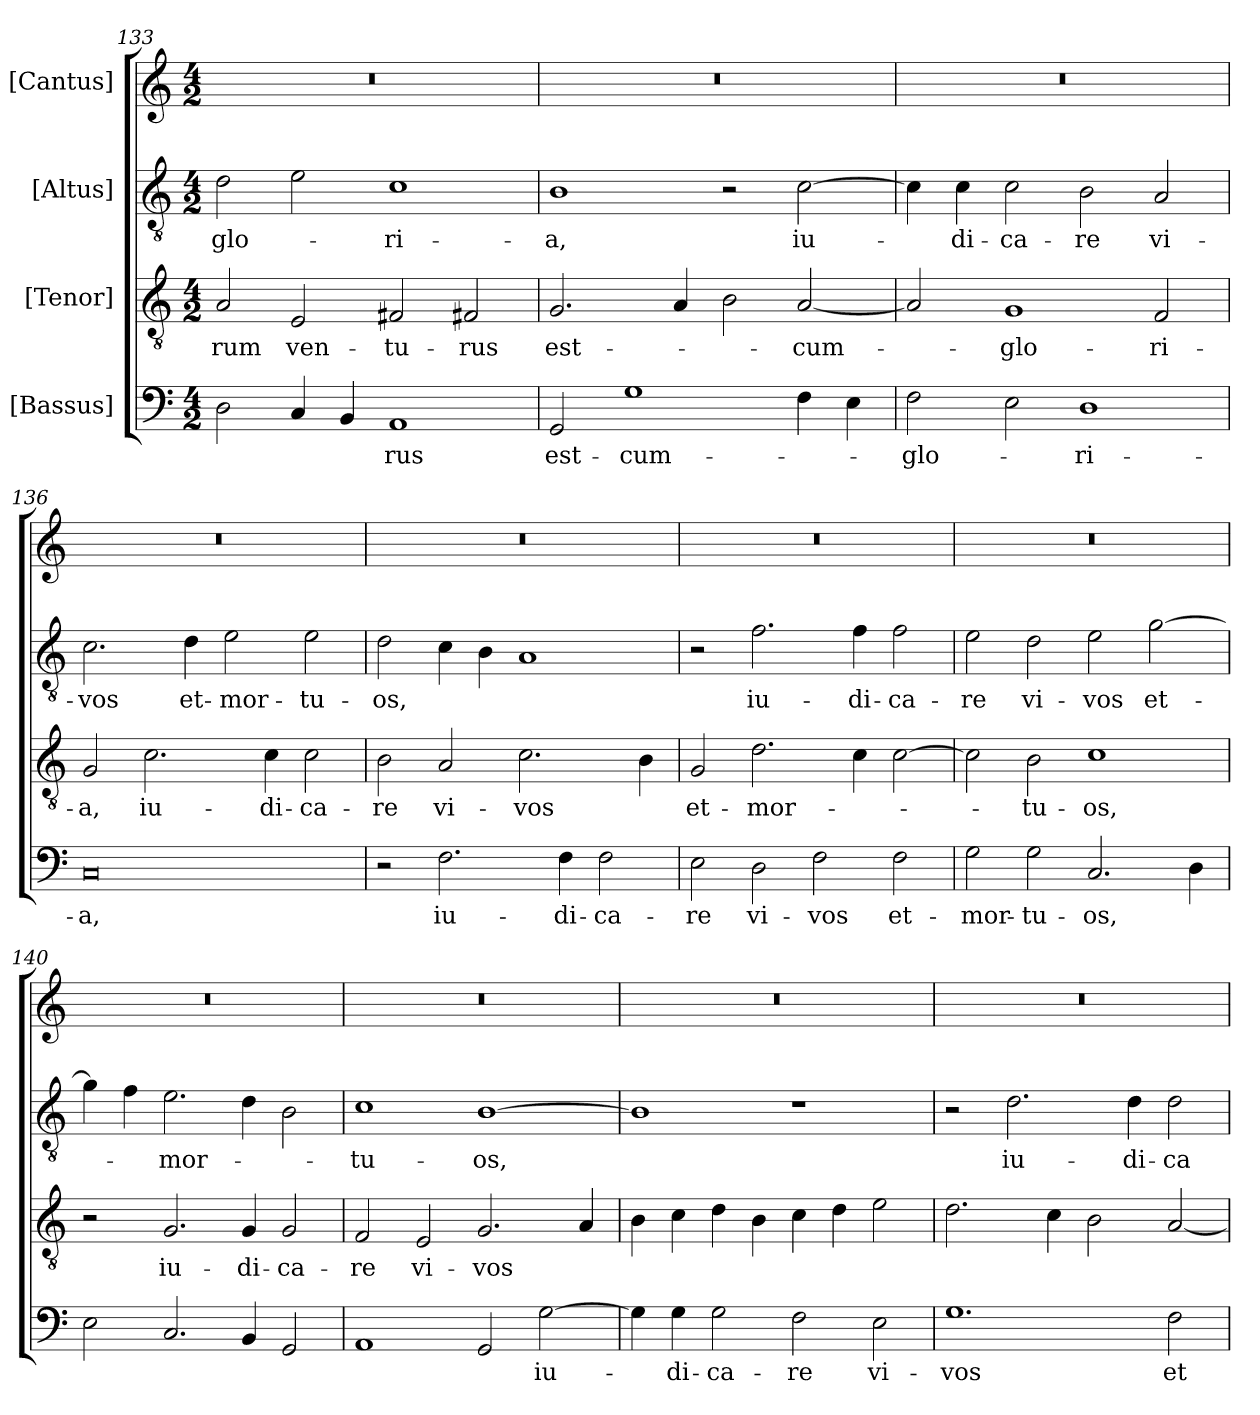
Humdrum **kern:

**kern	**text	**kern	**text	**kern	**text	**kern
*part4	*part4	*part3	*part3	*part2	*part2	*part1
*staff4	*staff4	*staff3	*staff3	*staff2	*staff2	*staff1
*I"[Bassus]	*	*I"[Tenor]	*	*I"[Altus]	*	*I"[Cantus]
*clefF4	*	*clefGv2	*	*clefGv2	*	*clefG2
*k[]	*	*k[]	*	*k[]	*	*k[]
*M4/2	*	*M4/2	*	*M4/2	*	*M4/2
=133	=133	=133	=133	=133	=133	=133
2D\	.	2A/	-rum	2d\	glo-	0r
4C/	.	2E/	ven-	2e\	.	.
4BB/	.	.	.	.	.	.
1AA/	-rus	2F#X/	-tu-	1c\	-ri-	.
.	.	2F#X/	-rus	.	.	.
=134	=134	=134	=134	=134	=134	=134
2GG/	est-	2.G/	est-	1B\	-a,	0r
1G\	cum-	.	.	.	.	.
.	.	4A/	.	.	.	.
.	.	2B\	.	2r	.	.
4F\	.	[2A/	cum-	[2c\	iu-	.
4E\	.	.	.	.	.	.
=135	=135	=135	=135	=135	=135	=135
2F\	glo-	2A/]	.	4c\]	.	0r
.	.	.	.	4c\	-di-	.
2E\	.	1G/	glo-	2c\	-ca-	.
1D\	-ri-	.	.	2B\	-re	.
.	.	2F/	-ri-	2A/	vi-	.
=136	=136	=136	=136	=136	=136	=136
0C/	-a,	2G/	-a,	2.c\	-vos	0r
.	.	2.c\	iu-	.	.	.
.	.	.	.	4d\	et-	.
.	.	.	.	2e\	mor-	.
.	.	4c\	-di-	.	.	.
.	.	2c\	-ca-	2e\	-tu-	.
=137	=137	=137	=137	=137	=137	=137
2r	.	2B\	-re	2d\	-os,	0r
2.F\	iu-	2A/	vi-	4c\	.	.
.	.	.	.	4B\	.	.
.	.	2.c\	-vos	1A/	.	.
4F\	-di-	.	.	.	.	.
2F\	-ca-	.	.	.	.	.
.	.	4B\	.	.	.	.
=138	=138	=138	=138	=138	=138	=138
2E\	-re	2G/	et-	2r	.	0r
2D\	vi-	2.d\	mor-	2.f\	iu-	.
2F\	-vos	.	.	.	.	.
.	.	4c\	.	4f\	-di-	.
2F\	et-	[2c\	.	2f\	-ca-	.
=139	=139	=139	=139	=139	=139	=139
2G\	mor-	2c\]	.	2e\	-re	0r
2G\	-tu-	2B\	-tu-	2d\	vi-	.
2.C/	-os,	1c\	-os,	2e\	-vos	.
.	.	.	.	[2g\	et-	.
4D\	.	.	.	.	.	.
=140	=140	=140	=140	=140	=140	=140
2E\	.	2r	.	4g\]	.	0r
.	.	.	.	4f\	.	.
2.C/	.	2.G/	iu-	2.e\	mor-	.
4BB/	.	4G/	-di-	4d\	.	.
2GG/	.	2G/	-ca-	2B\	.	.
=141	=141	=141	=141	=141	=141	=141
1AA/	.	2F/	-re	1c\	-tu-	0r
.	.	2E/	vi-	.	.	.
2GG/	.	2.G/	-vos	[1B\	-os,	.
[2G\	iu-	.	.	.	.	.
.	.	4A/	.	.	.	.
=142	=142	=142	=142	=142	=142	=142
4G\]	.	4B\	.	1B\]	.	0r
4G\	-di-	4c\	.	.	.	.
2G\	-ca-	4d\	.	.	.	.
.	.	4B\	.	.	.	.
2F\	-re	4c\	.	1r	.	.
.	.	4d\	.	.	.	.
2E\	vi-	2e\	.	.	.	.
=143	=143	=143	=143	=143	=143	=143
1.G\	-vos	2.d\	.	2r	.	0r
.	.	.	.	2.d\	iu-	.
.	.	4c\	.	.	.	.
.	.	2B\	.	.	.	.
.	.	.	.	4d\	-di-	.
2F\	et-	[2A/	.	2d\	-ca-	.
=	=	=	=	=	=	=
*-	*-	*-	*-	*-	*-	*-
